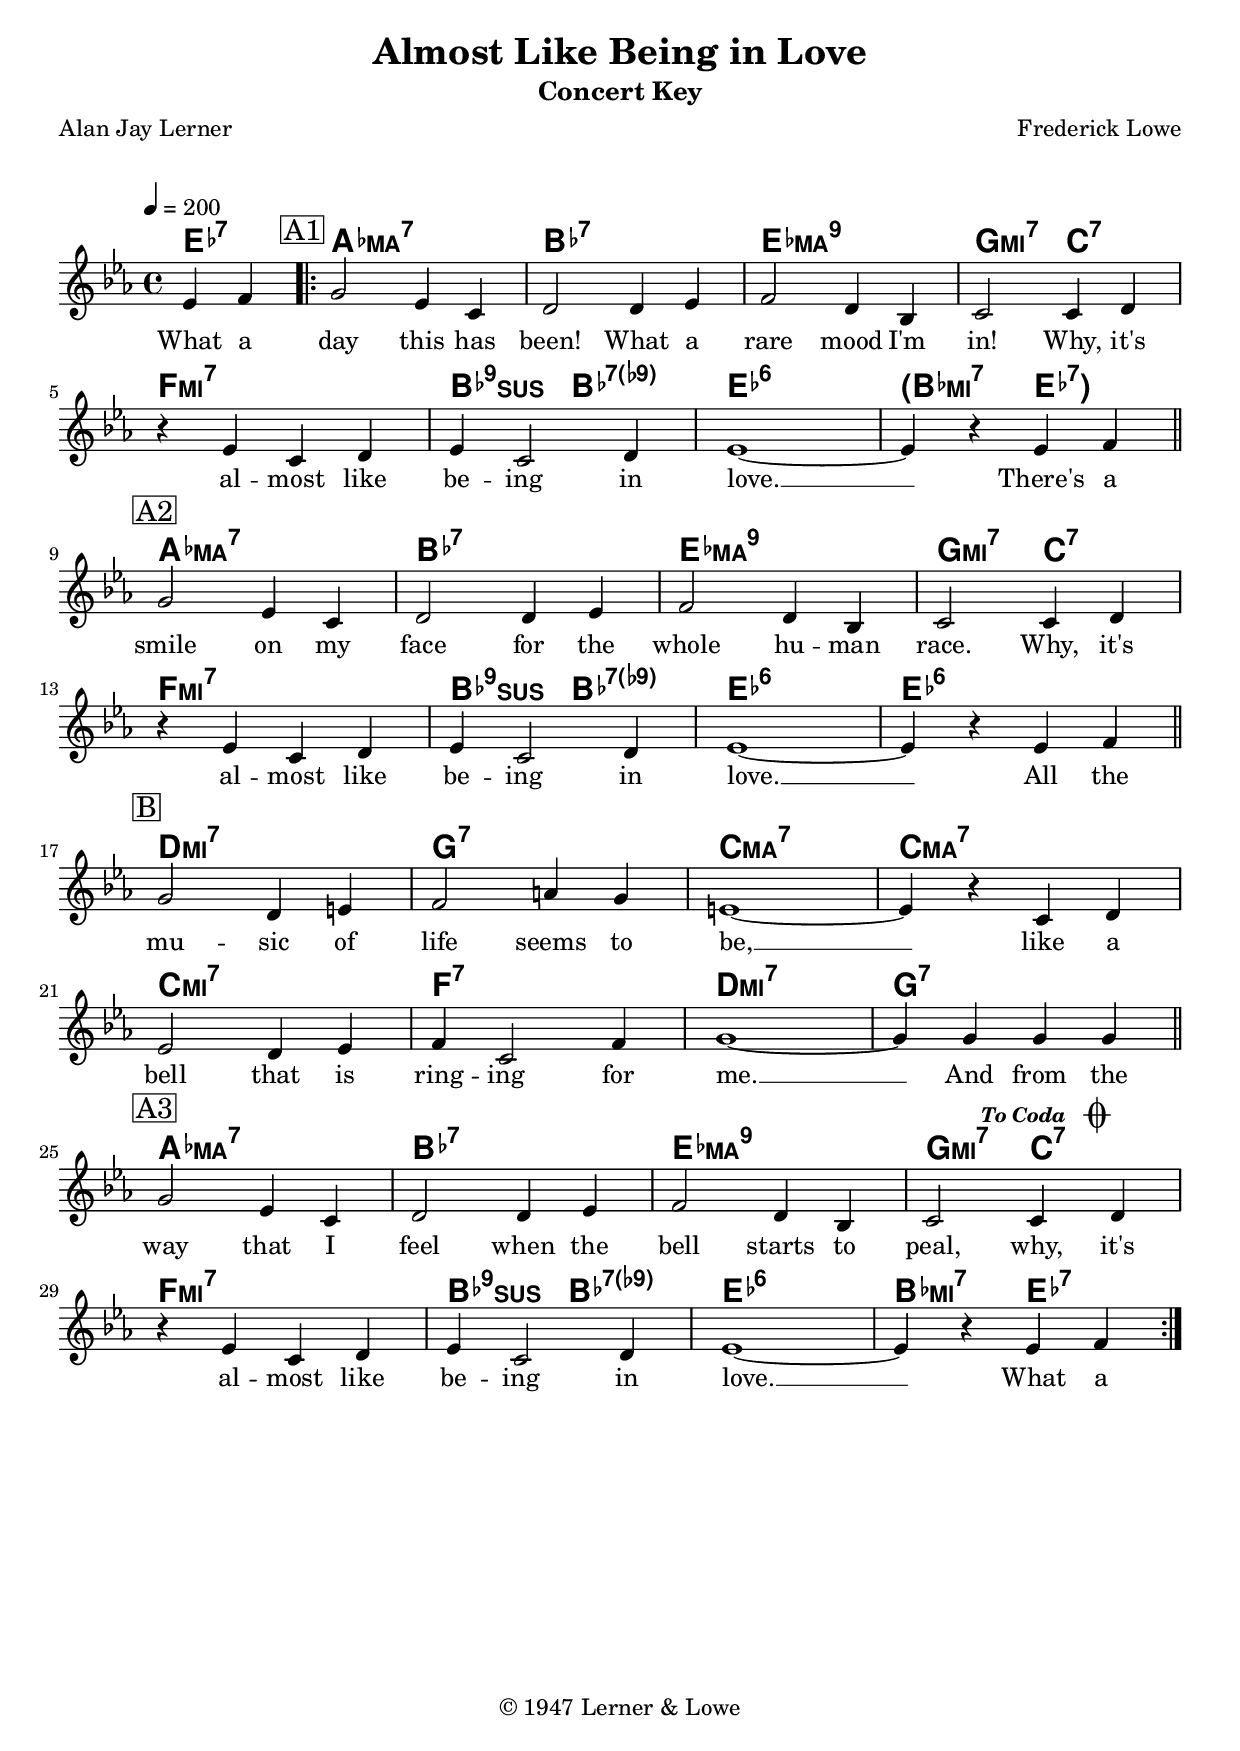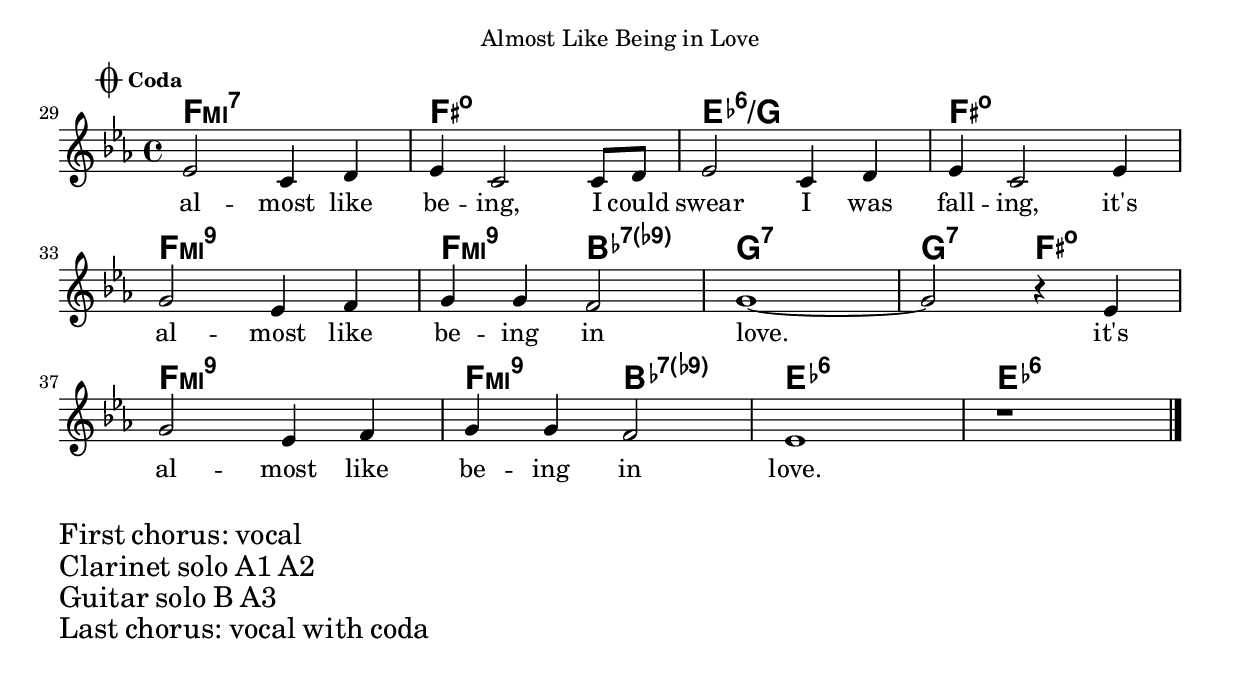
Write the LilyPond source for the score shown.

\version "2.24.0"

\include "english.ly"

instrument = "Concert Key"
whatKey = ef
whatClef = "treble"

%% -*- Mode: LilyPond -*-

\include "lead-sheets.ily"

\header {
  title = "Almost Like Being in Love"
  subtitle = \instrument
  poet = "Alan Jay Lerner"
  composer = "Frederick Lowe"
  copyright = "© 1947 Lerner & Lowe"
}

refrainLyrics = \lyricmode {
What a day this has been!
What a rare mood I'm in!
Why, it's al -- most like be -- ing in love. __
There's a smile on my face
for the whole hu -- man race.
Why, it's al -- most like be -- ing in love. __
All the mu -- sic of life seems to be, __
like a bell that is ring -- ing for me. __
And from the way that I feel
when the bell starts to peal,
why, it's al -- most like be -- ing in love. __ What a
}

refrainChords = \chordmode {
  bf2:7

  ef1:maj7 f1:7 bf1:maj9 d2:m7 g2:7
  c1:m7 f2:sus9 f2:7.9- bf1:6
  \set chordNameFunction = #begin-parenthesis-ignatzek-chord-names
  f2:m7
  \set chordNameFunction = #end-parenthesis-ignatzek-chord-names
  bf2:7
  \unset chordNameFunction

  ef1:maj7 f1:7 bf1:maj9 d2:m7 g2:7
  c1:m7 f2:sus9 f2:7.9- bf1:6 bf1:6

  a1:m7 d1:7 g1:maj7 g1:maj7
  g1:m7 c1:7 a1:m7 d1:7

  ef1:maj7 f1:7 bf1:maj9 d2:m7 g2:7
  c1:m7 f2:sus9 f2:7.9- bf1:6
  f2:m7
  bf2:7
}

refrainKey = bf

refrainMelody = \relative f' {
  \time 4/4
  \key \refrainKey \major
  \clef \whatClef
  \tempo 4 = 200
  
  \partial 2 bf4 c4 |
  \bar ".|:"

  \repeat volta 2 {

  \mark \markup{ \box "A1" }
  
  d2 bf4 g4 | a2 a4 bf4 | c2 a4 f4 | g2 g4 a4 |
  \break
  r4 bf4 g4 a4 | bf4 g2 a4 | bf1~ | bf4 r4 bf4 c4 |

  \bar "||"
  \break

  \mark \markup{ \box "A2" }

  d2 bf4 g4 | a2 a4 bf4 | c2 a4 f4 | g2 g4 a4 |
  \break
  r4 bf4 g4 a4 | bf4 g2 a4 | bf1~ | bf4 r4 bf4 c4 |

  \bar "||"
  \break

  \mark \markup{ \box "B" }

  d2 a4 b4 | c2 e4 d4 | b1~ | b4 r4 g4 a4 |
  \break
  bf2 a4 bf4 | c4 g2 c4 | d1~ | d4 d4 d4 d4 |
  
  \bar "||"
  \break

  \mark \markup{ \box "A3" }

  d2 bf4 g4 | a2 a4 bf4 | c2 a4 f4 | g2 g4 \textToCoda a4 |
  \break
  r4 bf4 g4 a4 | bf4 g2 a4 | bf1~ | bf4 r4 bf4 c4 |

  }

  \bar ":|."
}

codaLyrics = \lyricmode {
al -- most like be -- ing,
I could swear I was fall -- ing, 
it's al -- most like be -- ing in love.
it's al -- most like be -- ing in love.
}

codaChords = \chordmode {
  c1:m7 cs1:dim7 bf1:6/d cs1:dim7
  c1:m9 c2:m9 f2:7.9- d1:7 d2:7 cs2:dim7
  c1:m9 c2:m9 f2:7.9- bf1:6 bf1:6
}

codaKey = bf

codaMelody = \relative f' {
  \time 4/4
  \key \codaKey \major
  \clef \whatClef

  \textCoda

  \set Score.currentBarNumber = #29

  bf2 g4 a4 | bf4 g2 g8 a8 | bf2 g4 a4 | bf4 g2 bf4 |
  \break
  d2 bf4 c4 | d4 d4 c2 | d1~ | d2 r4  bf4 |
  \break
  d2 bf4 c4 | d4 d4 c2 | bf1 | r1 |

  \bar "|."
}

\include "paper.ily"

\markup {
  % Leave a gap after the header
  \vspace #1
}

\include "refrain.ily"

\pageBreak

\include "coda.ily"

performanceNotes =
\markup {
  \column {
    \line { \huge { First chorus: vocal } }
    \line { \huge { Clarinet solo A1 A2 } }
    \line { \huge { Guitar solo B A3 } }
    \line { \huge { Last chorus: vocal with coda } }
  }
}

\include "notes.ily"

